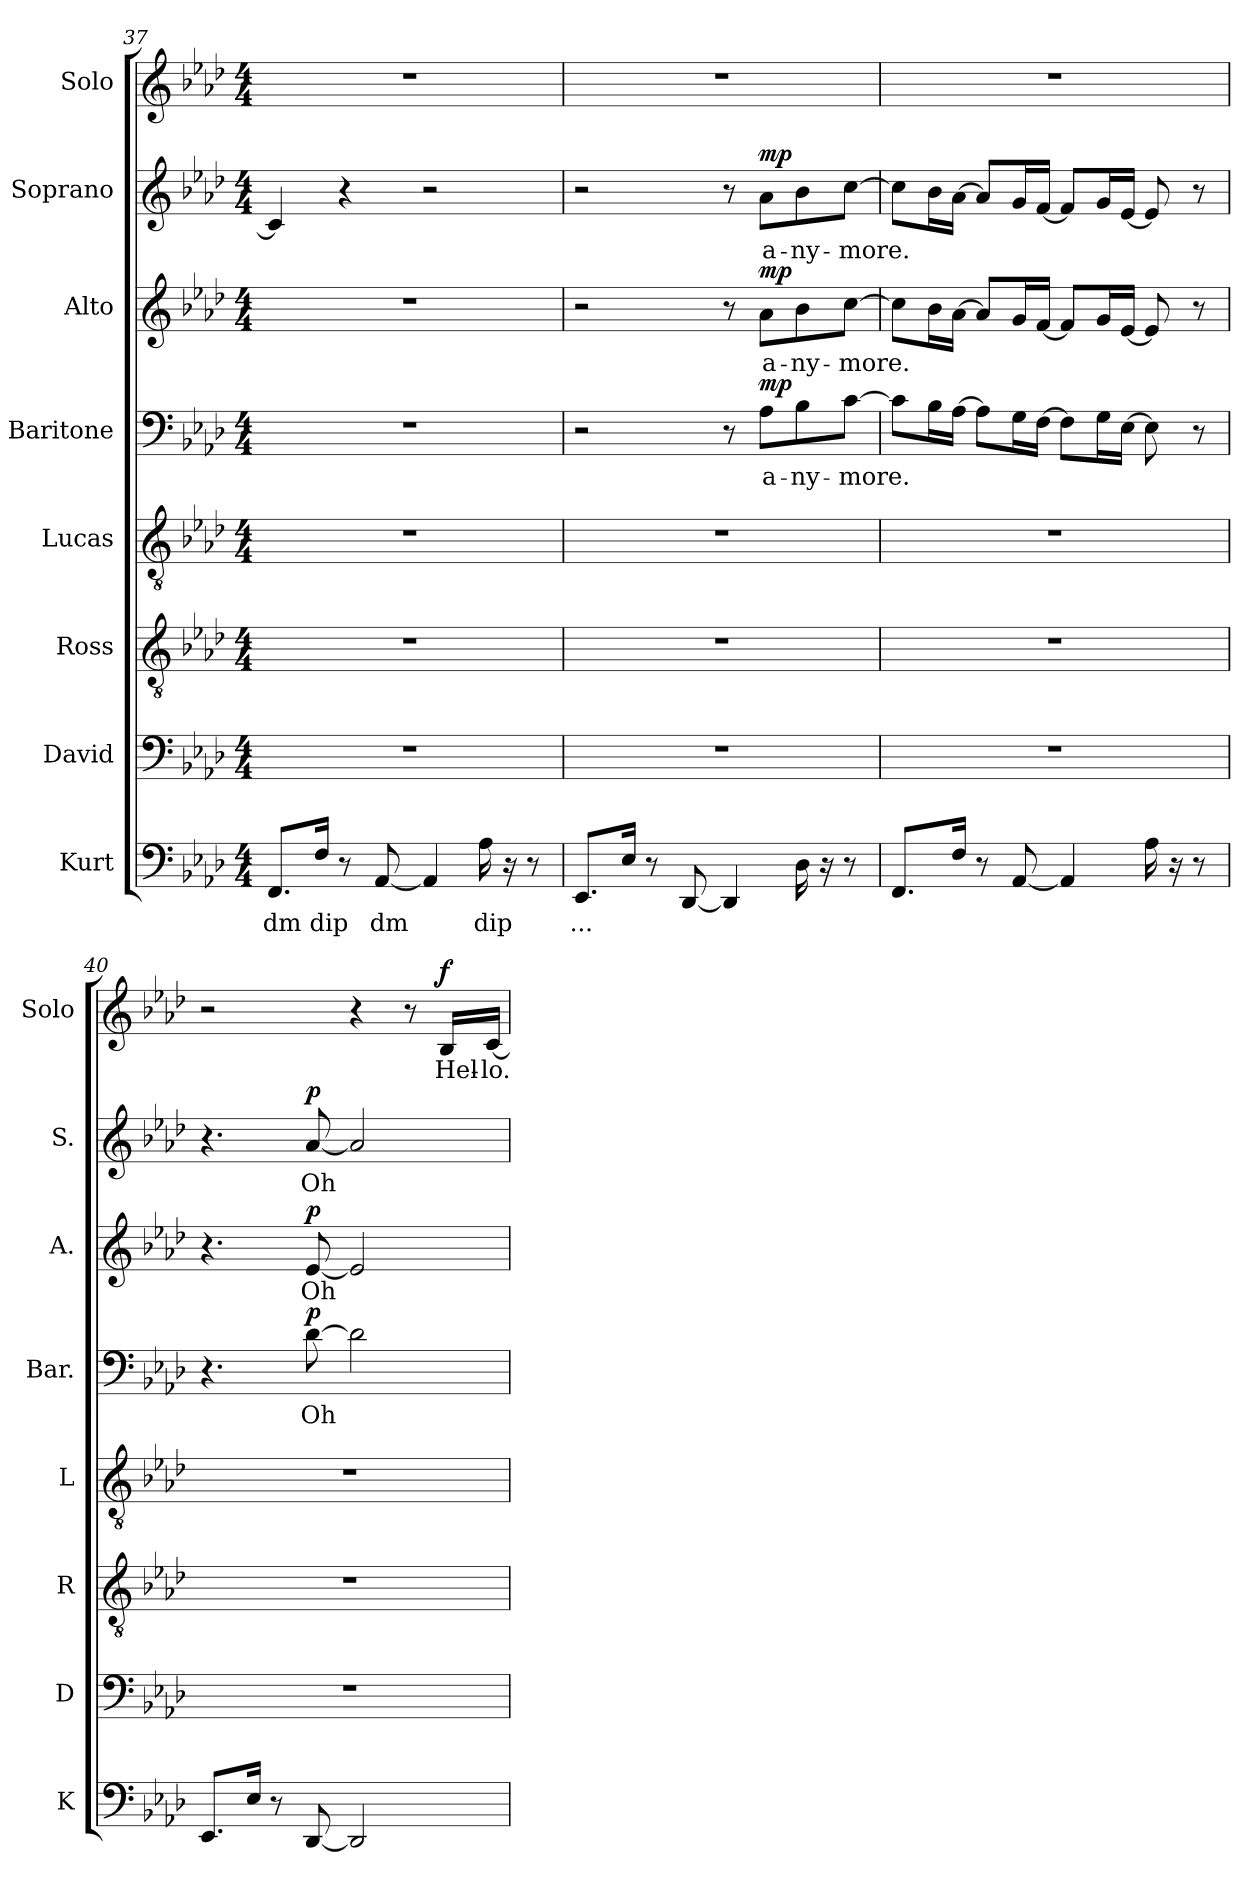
**kern	**text	**kern	**kern	**kern	**kern	**text	**dynam	**kern	**text	**dynam	**kern	**text	**dynam	**kern	**text	**dynam
*part8	*part8	*part7	*part6	*part5	*part4	*part4	*part4	*part3	*part3	*part3	*part2	*part2	*part2	*part1	*part1	*part1
*staff8	*staff8	*staff7	*staff6	*staff5	*staff4	*staff4	*staff4	*staff3	*staff3	*staff3	*staff2	*staff2	*staff2	*staff1	*staff1	*staff1
*I"Kurt	*	*I"David	*I"Ross	*I"Lucas	*I"Baritone	*	*	*I"Alto	*	*	*I"Soprano	*	*	*I"Solo	*	*
*I'K	*	*I'D	*I'R	*I'L	*I'Bar.	*	*	*I'A.	*	*	*I'S.	*	*	*I'Solo	*	*
*clefF4	*	*clefF4	*clefGv2	*clefGv2	*clefF4	*	*	*clefG2	*	*	*clefG2	*	*	*clefG2	*	*
*k[b-e-a-d-]	*	*k[b-e-a-d-]	*k[b-e-a-d-]	*k[b-e-a-d-]	*k[b-e-a-d-]	*	*	*k[b-e-a-d-]	*	*	*k[b-e-a-d-]	*	*	*k[b-e-a-d-]	*	*
*M4/4	*	*M4/4	*M4/4	*M4/4	*M4/4	*	*	*M4/4	*	*	*M4/4	*	*	*M4/4	*	*
=37	=37	=37	=37	=37	=37	=37	=37	=37	=37	=37	=37	=37	=37	=37	=37	=37
8.FF/L	dm	1r	1r	1r	1r	.	.	1r	.	.	4c/]	.	.	1r	.	.
16F/Jk	dip	.	.	.	.	.	.	.	.	.	.	.	.	.	.	.
8r	.	.	.	.	.	.	.	.	.	.	4r	.	.	.	.	.
[8AA-/	dm	.	.	.	.	.	.	.	.	.	.	.	.	.	.	.
4AA-/]	.	.	.	.	.	.	.	.	.	.	2r	.	.	.	.	.
16A-\	dip	.	.	.	.	.	.	.	.	.	.	.	.	.	.	.
16r	.	.	.	.	.	.	.	.	.	.	.	.	.	.	.	.
8r	.	.	.	.	.	.	.	.	.	.	.	.	.	.	.	.
=38	=38	=38	=38	=38	=38	=38	=38	=38	=38	=38	=38	=38	=38	=38	=38	=38
8.EE-/L	...	1r	1r	1r	2r	.	.	2r	.	.	2r	.	.	1r	.	.
16E-/Jk	.	.	.	.	.	.	.	.	.	.	.	.	.	.	.	.
8r	.	.	.	.	.	.	.	.	.	.	.	.	.	.	.	.
[8DD-/	.	.	.	.	.	.	.	.	.	.	.	.	.	.	.	.
4DD-/]	.	.	.	.	8r	.	.	8r	.	.	8r	.	.	.	.	.
!	!	!	!	!	!	!	!LO:DY:b	!	!	!LO:DY:b	!	!	!LO:DY:b	!	!	!
.	.	.	.	.	8A-\L	a-	mp	8a-\L	a-	mp	8a-\L	a-	mp	.	.	.
16D-\	.	.	.	.	8B-\	-ny-	.	8b-\	-ny-	.	8b-\	-ny-	.	.	.	.
16r	.	.	.	.	.	.	.	.	.	.	.	.	.	.	.	.
8r	.	.	.	.	[8c\J	-more.	.	[8cc\J	-more.	.	[8cc\J	-more.	.	.	.	.
!!LO:PB:g=z
=39	=39	=39	=39	=39	=39	=39	=39	=39	=39	=39	=39	=39	=39	=39	=39	=39
8.FF/L	.	1r	1r	1r	8c\L]	.	.	8cc\L]	.	.	8cc\L]	.	.	1r	.	.
.	.	.	.	.	16B-\L	.	.	16b-\L	.	.	16b-\L	.	.	.	.	.
16F/Jk	.	.	.	.	[16A-\JJ	.	.	[16a-\JJ	.	.	[16a-\JJ	.	.	.	.	.
8r	.	.	.	.	8A-\L]	.	.	8a-/L]	.	.	8a-/L]	.	.	.	.	.
[8AA-/	.	.	.	.	16G\L	.	.	16g/L	.	.	16g/L	.	.	.	.	.
.	.	.	.	.	[16F\JJ	.	.	[16f/JJ	.	.	[16f/JJ	.	.	.	.	.
4AA-/]	.	.	.	.	8F\L]	.	.	8f/L]	.	.	8f/L]	.	.	.	.	.
.	.	.	.	.	16G\L	.	.	16g/L	.	.	16g/L	.	.	.	.	.
.	.	.	.	.	[16E-\JJ	.	.	[16e-/JJ	.	.	[16e-/JJ	.	.	.	.	.
16A-\	.	.	.	.	8E-\]	.	.	8e-/]	.	.	8e-/]	.	.	.	.	.
16r	.	.	.	.	.	.	.	.	.	.	.	.	.	.	.	.
8r	.	.	.	.	8r	.	.	8r	.	.	8r	.	.	.	.	.
=40	=40	=40	=40	=40	=40	=40	=40	=40	=40	=40	=40	=40	=40	=40	=40	=40
8.EE-/L	.	1r	1r	1r	4.r	.	.	4.r	.	.	4.r	.	.	2r	.	.
16E-/Jk	.	.	.	.	.	.	.	.	.	.	.	.	.	.	.	.
8r	.	.	.	.	.	.	.	.	.	.	.	.	.	.	.	.
!	!	!	!	!	!	!	!LO:DY:b	!	!	!LO:DY:b	!	!	!LO:DY:b	!	!	!
[8DD-/	.	.	.	.	[8d-\	Oh	p	[8e-/	Oh	p	[8a-/	Oh	p	.	.	.
2DD-/]	.	.	.	.	2d-\]	.	.	2e-/]	.	.	2a-/]	.	.	4r	.	.
.	.	.	.	.	.	.	.	.	.	.	.	.	.	8r	.	.
!	!	!	!	!	!	!	!	!	!	!	!	!	!	!	!	!LO:DY:b
.	.	.	.	.	.	.	.	.	.	.	.	.	.	16B-/LL	Hel-	f
.	.	.	.	.	.	.	.	.	.	.	.	.	.	[16c/JJ	-lo.	.
=	=	=	=	=	=	=	=	=	=	=	=	=	=	=	=	=
*-	*-	*-	*-	*-	*-	*-	*-	*-	*-	*-	*-	*-	*-	*-	*-	*-
